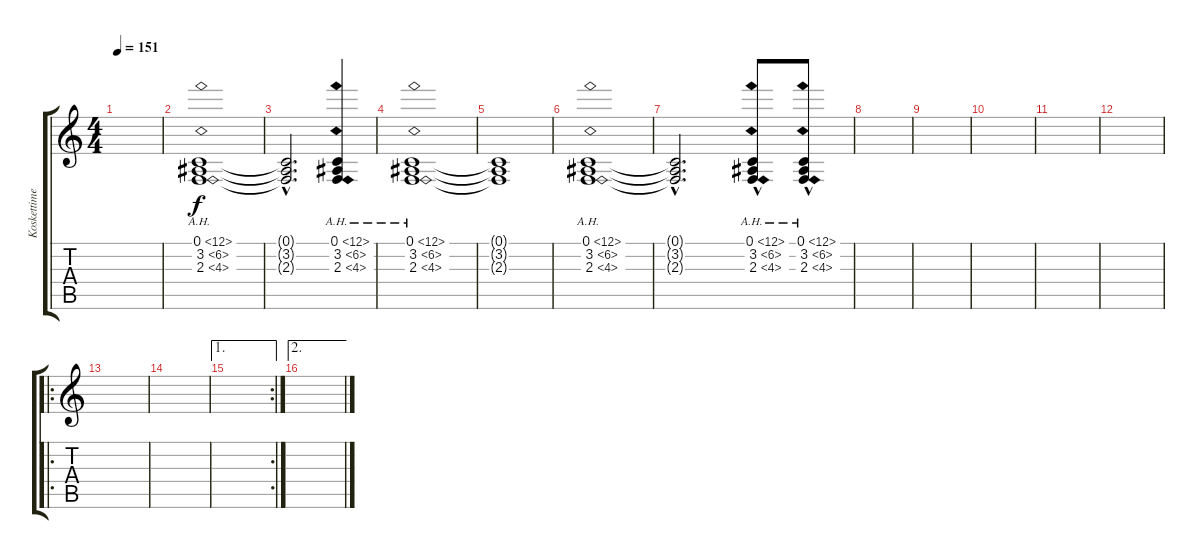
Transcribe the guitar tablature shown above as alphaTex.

\track ("Koskettimet 2" "Koskettime") {instrument orchestrahit}
\staff {score tabs}
\tuning (C4 G3 Eb3 Bb2 F2 C2) {hide}
\ts (4 4)
\tempo 151
\clef g2
\ks c
|
(0.1{ah 12} 3.2{ah 3} 2.3{ah 2}).1 |
(0.1{hac t} 3.2{hac t} 2.3{hac t}).2{d} (0.1{ah 12} 3.2{ah 3} 2.3{ah 2}).4 |
(0.1{ah 12} 3.2{ah 3} 2.3{ah 2}).1 |
(0.1{t} 3.2{t} 2.3{t}).1 |
(0.1{ah 12} 3.2{ah 3} 2.3{ah 2}).1 |
(0.1{hac t} 3.2{hac t} 2.3{hac t}).2{d} (0.1{ah 12 hac} 3.2{ah 3 hac} 2.3{ah 2 hac}).8 (0.1{ah 12 hac} 3.2{ah 3 hac} 2.3{ah 2 hac}).8 |
|
|
|
|
|
\ro
|
|
\ae 1
\rc 2
|
\ae 2
